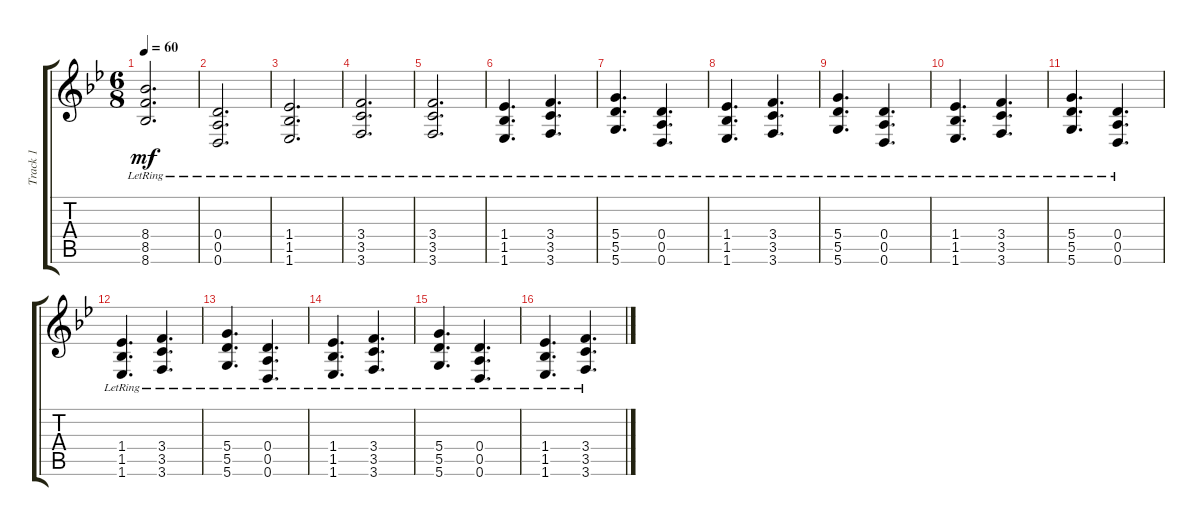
\track ("Track 1" "Track 1") {instrument distortionguitar}
\staff {score tabs}
\tuning (E4 B3 G3 D3 A2 D2) {hide}
\ts (6 8)
\tempo 60
\clef g2
\ks gminor
(8.4{lr} 8.5{lr} 8.6{lr}).2{d dy mf} |
(0.4{lr} 0.5{lr} 0.6{lr}).2{d} |
(1.4{lr} 1.5{lr} 1.6{lr}).2{d} |
(3.4{lr} 3.5{lr} 3.6{lr}).2{d} |
(3.4{lr} 3.5{lr} 3.6{lr}).2{d} |
(1.4{lr} 1.5{lr} 1.6{lr}).4{d} (3.4{lr} 3.5{lr} 3.6{lr}).4{d} |
(5.4{lr} 5.5{lr} 5.6{lr}).4{d} (0.4{lr} 0.5{lr} 0.6{lr}).4{d} |
(1.4{lr} 1.5{lr} 1.6{lr}).4{d} (3.4{lr} 3.5{lr} 3.6{lr}).4{d} |
(5.4{lr} 5.5{lr} 5.6{lr}).4{d} (0.4{lr} 0.5{lr} 0.6{lr}).4{d} |
(1.4{lr} 1.5{lr} 1.6{lr}).4{d} (3.4{lr} 3.5{lr} 3.6{lr}).4{d} |
(5.4{lr} 5.5{lr} 5.6{lr}).4{d} (0.4{lr} 0.5{lr} 0.6{lr}).4{d} |
(1.4{lr} 1.5{lr} 1.6{lr}).4{d} (3.4{lr} 3.5{lr} 3.6{lr}).4{d} |
(5.4{lr} 5.5{lr} 5.6{lr}).4{d} (0.4{lr} 0.5{lr} 0.6{lr}).4{d} |
(1.4{lr} 1.5{lr} 1.6{lr}).4{d} (3.4{lr} 3.5{lr} 3.6{lr}).4{d} |
(5.4{lr} 5.5{lr} 5.6{lr}).4{d} (0.4{lr} 0.5{lr} 0.6{lr}).4{d} |
(1.4{lr} 1.5{lr} 1.6{lr}).4{d} (3.4{lr} 3.5{lr} 3.6{lr}).4{d}
